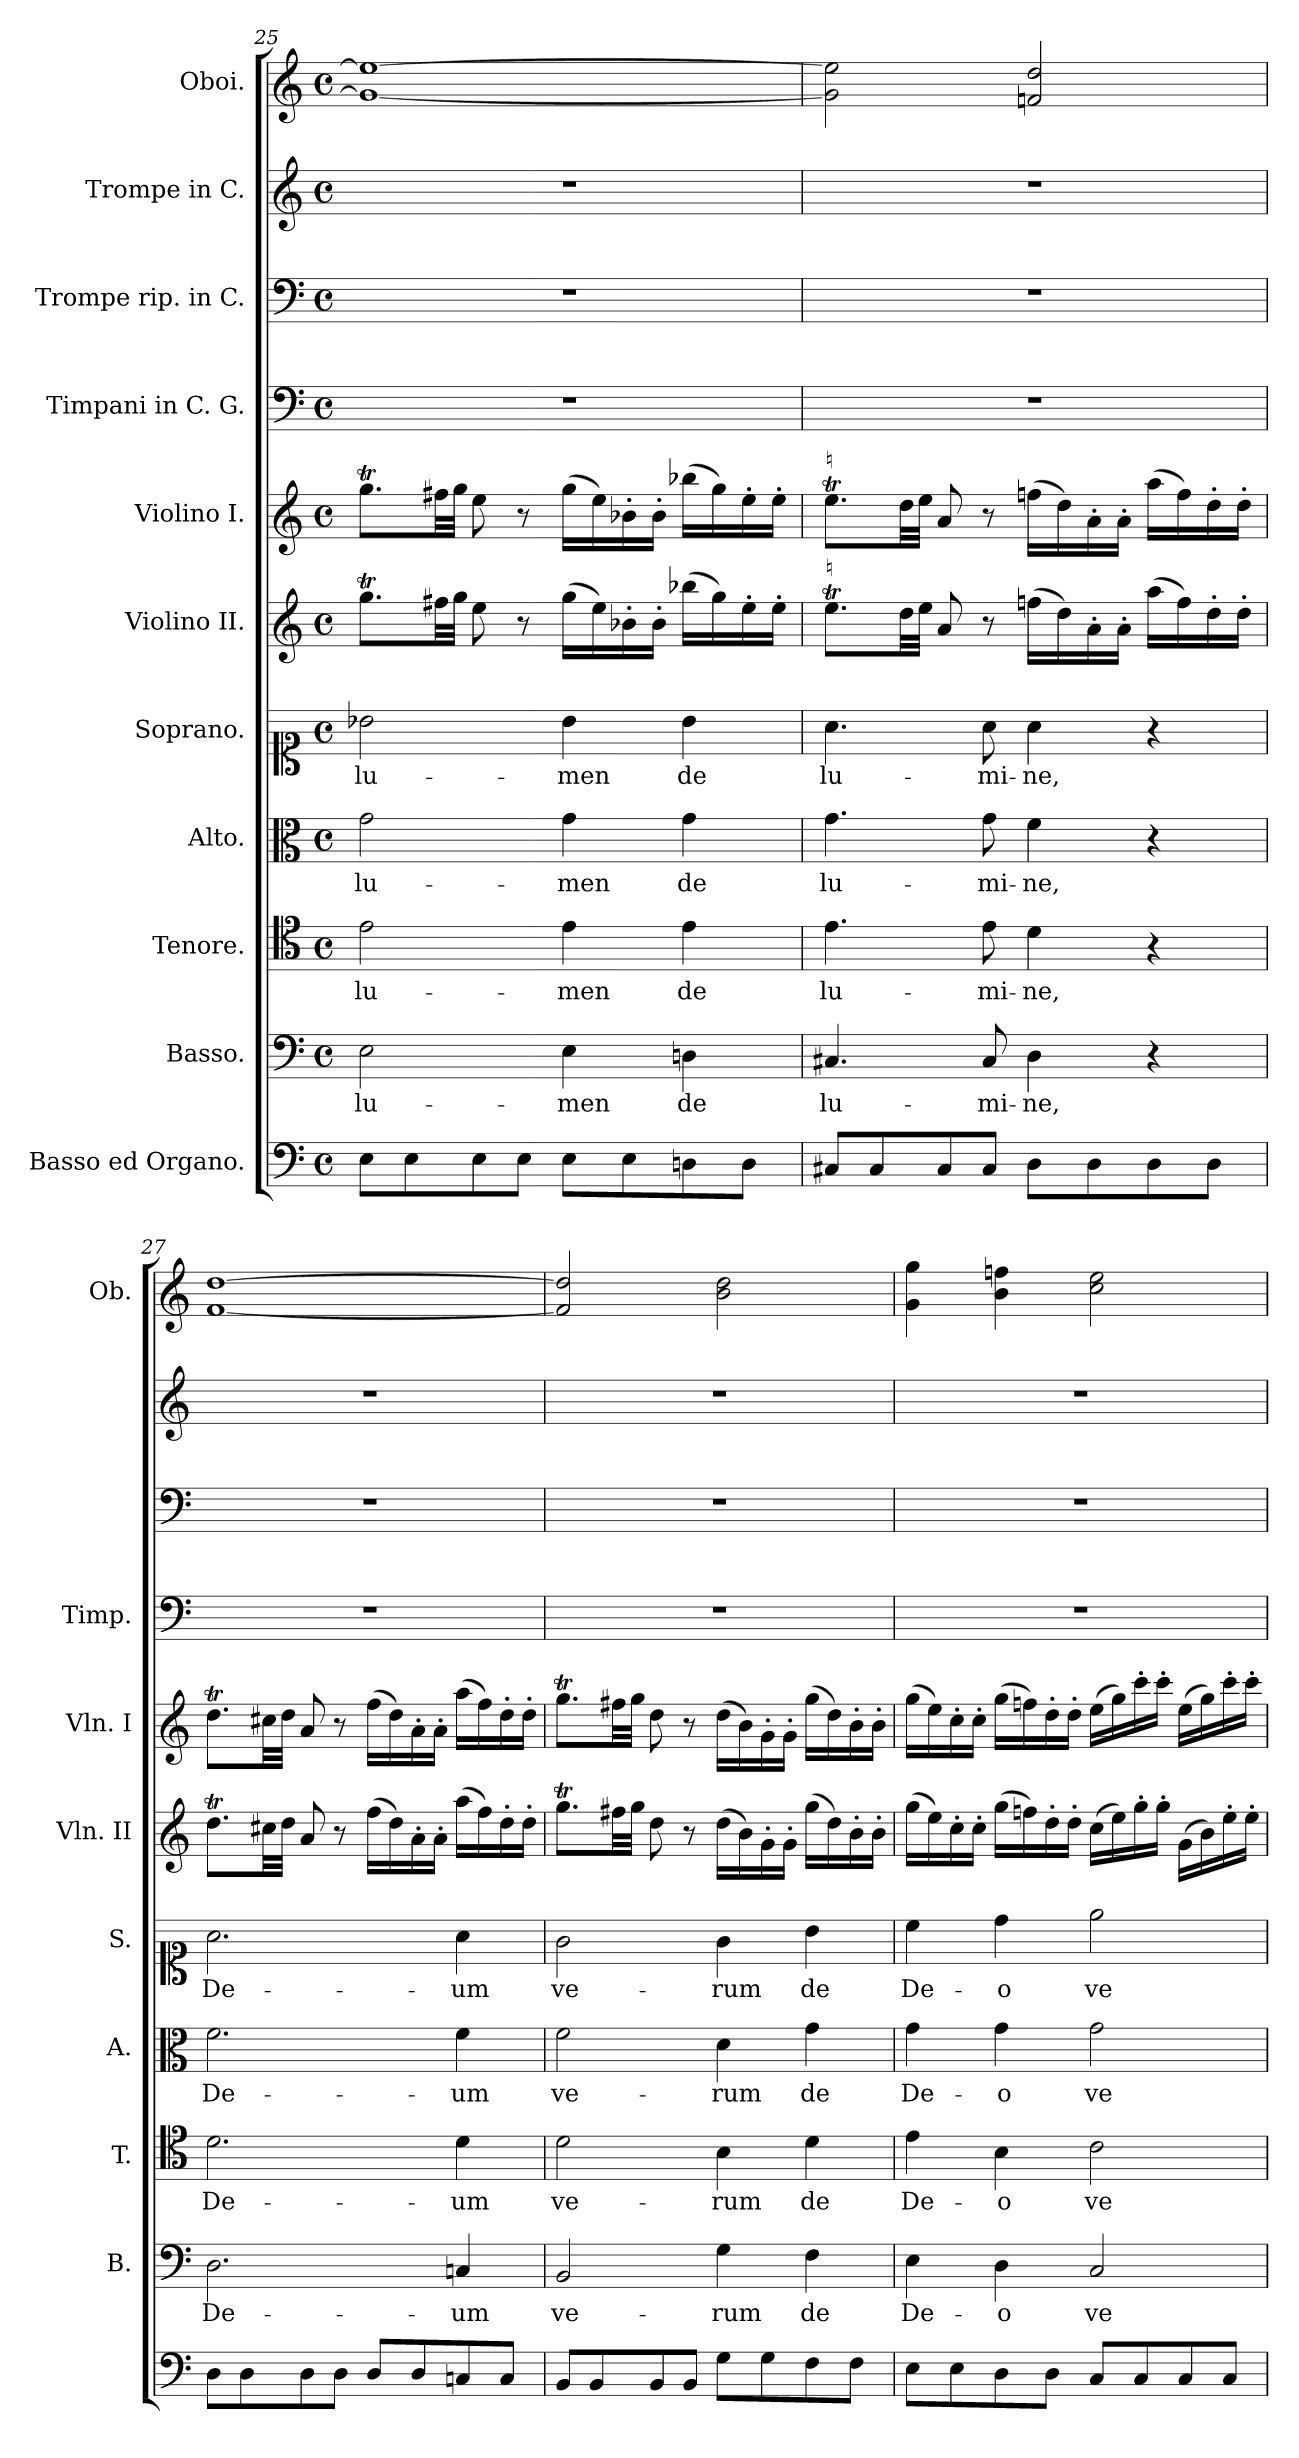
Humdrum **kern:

**kern	**kern	**text	**kern	**text	**kern	**text	**kern	**text	**kern	**kern	**kern	**kern	**kern	**kern
*part11	*part10	*part10	*part9	*part9	*part8	*part8	*part7	*part7	*part6	*part5	*part4	*part3	*part2	*part1
*staff11	*staff10	*staff10	*staff9	*staff9	*staff8	*staff8	*staff7	*staff7	*staff6	*staff5	*staff4	*staff3	*staff2	*staff1
*I"Basso ed  Organo.	*I"Basso.	*	*I"Tenore.	*	*I"Alto.	*	*I"Soprano.	*	*I"Violino II.	*I"Violino I.	*I"Timpani in C. G.	*I"Trompe rip. in C.	*I"Trompe in C.	*I"Oboi.
*	*I'B.	*	*I'T.	*	*I'A.	*	*I'S.	*	*I'Vln. II	*I'Vln. I	*I'Timp.	*	*	*I'Ob.
*clefF4	*clefF4	*	*clefC4	*	*clefC3	*	*clefC1	*	*clefG2	*clefG2	*clefF4	*clefF4	*clefG2	*clefG2
*k[]	*k[]	*	*k[]	*	*k[]	*	*k[]	*	*k[]	*k[]	*k[]	*k[]	*k[]	*k[]
*M4/4	*M4/4	*	*M4/4	*	*M4/4	*	*M4/4	*	*M4/4	*M4/4	*M4/4	*M4/4	*M4/4	*M4/4
*met(c)	*met(c)	*	*met(c)	*	*met(c)	*	*met(c)	*	*met(c)	*met(c)	*met(c)	*met(c)	*met(c)	*met(c)
=25	=25	=25	=25	=25	=25	=25	=25	=25	=25	=25	=25	=25	=25	=25
!	!	!LO:LY:b	!	!LO:LY:b	!	!LO:LY:b	!	!LO:LY:b	!	!	!	!	!	!
8E\L	2E\	lu-	2e\	lu-	2g\	lu-	2b-X\	lu-	8.ggT\L	8.ggT\L	1r	1r	1r	1g_ 1ee_
8E\	.	.	.	.	.	.	.	.	.	.	.	.	.	.
.	.	.	.	.	.	.	.	.	32ff#X\LL	32ff#X\LL	.	.	.	.
.	.	.	.	.	.	.	.	.	32gg\JJJ	32gg\JJJ	.	.	.	.
8E\	.	.	.	.	.	.	.	.	8ee\	8ee\	.	.	.	.
8E\J	.	.	.	.	.	.	.	.	8r	8r	.	.	.	.
!	!	!LO:LY:b	!	!LO:LY:b	!	!LO:LY:b	!	!LO:LY:b	!	!	!	!	!	!
8E\L	4E\	-men	4e\	-men	4g\	-men	4b-\	-men	(>16gg\LL	(>16gg\LL	.	.	.	.
.	.	.	.	.	.	.	.	.	16ee\)	16ee\)	.	.	.	.
8E\	.	.	.	.	.	.	.	.	16b-X'\	16b-X'\	.	.	.	.
.	.	.	.	.	.	.	.	.	16b-'\JJ	16b-'\JJ	.	.	.	.
!	!	!LO:LY:b	!	!LO:LY:b	!	!LO:LY:b	!	!LO:LY:b	!	!	!	!	!	!
8Dn\	4Dn\	de	4e\	de	4g\	de	4b-\	de	(>16bb-X\LL	(>16bb-X\LL	.	.	.	.
.	.	.	.	.	.	.	.	.	16gg\)	16gg\)	.	.	.	.
8D\J	.	.	.	.	.	.	.	.	16ee'\	16ee'\	.	.	.	.
.	.	.	.	.	.	.	.	.	16ee'\JJ	16ee'\JJ	.	.	.	.
=26	=26	=26	=26	=26	=26	=26	=26	=26	=26	=26	=26	=26	=26	=26
!	!	!	!	!	!	!	!	!	!	!LO:TX:a:t=♮	!	!	!	!
!	!	!	!	!	!	!	!	!	!LO:TX:a:t=♮	!	!	!	!	!
!	!	!LO:LY:b	!	!LO:LY:b	!	!LO:LY:b	!	!LO:LY:b	!	!	!	!	!	!
8C#X/L	4.C#X/	lu-	4.e\	lu-	4.g\	lu-	4.a\	lu-	8.eet\L	8.eet\L	1r	1r	1r	2g\] 2ee\]
8C#/	.	.	.	.	.	.	.	.	.	.	.	.	.	.
.	.	.	.	.	.	.	.	.	32dd\LL	32dd\LL	.	.	.	.
.	.	.	.	.	.	.	.	.	32ee\JJJ	32ee\JJJ	.	.	.	.
8C#/	.	.	.	.	.	.	.	.	8a/	8a/	.	.	.	.
!	!	!LO:LY:b	!	!LO:LY:b	!	!LO:LY:b	!	!LO:LY:b	!	!	!	!	!	!
8C#/J	8C#/	-mi-	8e\	-mi-	8g\	-mi-	8a\	-mi-	8r	8r	.	.	.	.
!	!	!LO:LY:b	!	!LO:LY:b	!	!LO:LY:b	!	!LO:LY:b	!	!	!	!	!	!
8D\L	4D\	-ne,	4d\	-ne,	4f\	-ne,	4a\	-ne,	(>16ffn\LL	(>16ffn\LL	.	.	.	2fn/ 2dd/
.	.	.	.	.	.	.	.	.	16dd\)	16dd\)	.	.	.	.
8D\	.	.	.	.	.	.	.	.	16a'\	16a'\	.	.	.	.
.	.	.	.	.	.	.	.	.	16a'\JJ	16a'\JJ	.	.	.	.
8D\	4r	.	4r	.	4r	.	4r	.	(>16aa\LL	(>16aa\LL	.	.	.	.
.	.	.	.	.	.	.	.	.	16ff\)	16ff\)	.	.	.	.
8D\J	.	.	.	.	.	.	.	.	16dd'\	16dd'\	.	.	.	.
.	.	.	.	.	.	.	.	.	16dd'\JJ	16dd'\JJ	.	.	.	.
=27	=27	=27	=27	=27	=27	=27	=27	=27	=27	=27	=27	=27	=27	=27
!	!	!LO:LY:b	!	!LO:LY:b	!	!LO:LY:b	!	!LO:LY:b	!	!	!	!	!	!
8D\L	2.D\	De-	2.d\	De-	2.f\	De-	2.a\	De-	8.ddT\L	8.ddT\L	1r	1r	1r	[1f [1dd
8D\	.	.	.	.	.	.	.	.	.	.	.	.	.	.
.	.	.	.	.	.	.	.	.	32cc#X\LL	32cc#X\LL	.	.	.	.
.	.	.	.	.	.	.	.	.	32dd\JJJ	32dd\JJJ	.	.	.	.
8D\	.	.	.	.	.	.	.	.	8a/	8a/	.	.	.	.
8D\J	.	.	.	.	.	.	.	.	8r	8r	.	.	.	.
8D/L	.	.	.	.	.	.	.	.	(>16ff\LL	(>16ff\LL	.	.	.	.
.	.	.	.	.	.	.	.	.	16dd\)	16dd\)	.	.	.	.
8D/	.	.	.	.	.	.	.	.	16a'\	16a'\	.	.	.	.
.	.	.	.	.	.	.	.	.	16a'\JJ	16a'\JJ	.	.	.	.
!	!	!LO:LY:b	!	!LO:LY:b	!	!LO:LY:b	!	!LO:LY:b	!	!	!	!	!	!
8Cn/	4Cn/	-um	4d\	-um	4f\	-um	4a\	-um	(>16aa\LL	(>16aa\LL	.	.	.	.
.	.	.	.	.	.	.	.	.	16ff\)	16ff\)	.	.	.	.
8C/J	.	.	.	.	.	.	.	.	16dd'\	16dd'\	.	.	.	.
.	.	.	.	.	.	.	.	.	16dd'\JJ	16dd'\JJ	.	.	.	.
!!LO:PB:g=z
=28	=28	=28	=28	=28	=28	=28	=28	=28	=28	=28	=28	=28	=28	=28
!	!	!LO:LY:b	!	!LO:LY:b	!	!LO:LY:b	!	!LO:LY:b	!	!	!	!	!	!
8BB/L	2BB/	ve-	2d\	ve-	2f\	ve-	2g\	ve-	8.ggT\L	8.ggT\L	1r	1r	1r	2f/] 2dd/]
8BB/	.	.	.	.	.	.	.	.	.	.	.	.	.	.
.	.	.	.	.	.	.	.	.	32ff#X\LL	32ff#X\LL	.	.	.	.
.	.	.	.	.	.	.	.	.	32gg\JJJ	32gg\JJJ	.	.	.	.
8BB/	.	.	.	.	.	.	.	.	8dd\	8dd\	.	.	.	.
8BB/J	.	.	.	.	.	.	.	.	8r	8r	.	.	.	.
!	!	!LO:LY:b	!	!LO:LY:b	!	!LO:LY:b	!	!LO:LY:b	!	!	!	!	!	!
8G\L	4G\	-rum	4B\	-rum	4d\	-rum	4g\	-rum	(>16dd\LL	(>16dd\LL	.	.	.	2b\ 2dd\
.	.	.	.	.	.	.	.	.	16b\)	16b\)	.	.	.	.
8G\	.	.	.	.	.	.	.	.	16g'\	16g'\	.	.	.	.
.	.	.	.	.	.	.	.	.	16g'\JJ	16g'\JJ	.	.	.	.
!	!	!LO:LY:b	!	!LO:LY:b	!	!LO:LY:b	!	!LO:LY:b	!	!	!	!	!	!
8F\	4F\	de	4d\	de	4g\	de	4b\	de	(>16gg\LL	(>16gg\LL	.	.	.	.
.	.	.	.	.	.	.	.	.	16dd\)	16dd\)	.	.	.	.
8F\J	.	.	.	.	.	.	.	.	16b'\	16b'\	.	.	.	.
.	.	.	.	.	.	.	.	.	16b'\JJ	16b'\JJ	.	.	.	.
=29	=29	=29	=29	=29	=29	=29	=29	=29	=29	=29	=29	=29	=29	=29
!	!	!LO:LY:b	!	!LO:LY:b	!	!LO:LY:b	!	!LO:LY:b	!	!	!	!	!	!
8E\L	4E\	De-	4e\	De-	4g\	De-	4cc\	De-	(>16gg\LL	(>16gg\LL	1r	1r	1r	4g\ 4gg\
.	.	.	.	.	.	.	.	.	16ee\)	16ee\)	.	.	.	.
8E\	.	.	.	.	.	.	.	.	16cc'\	16cc'\	.	.	.	.
.	.	.	.	.	.	.	.	.	16cc'\JJ	16cc'\JJ	.	.	.	.
!	!	!LO:LY:b	!	!LO:LY:b	!	!LO:LY:b	!	!LO:LY:b	!	!	!	!	!	!
8D\	4D\	-o	4B\	-o	4g\	-o	4dd\	-o	(>16gg\LL	(>16gg\LL	.	.	.	4b\ 4ffn\
.	.	.	.	.	.	.	.	.	16ffn\)	16ffn\)	.	.	.	.
8D\J	.	.	.	.	.	.	.	.	16dd'\	16dd'\	.	.	.	.
.	.	.	.	.	.	.	.	.	16dd'\JJ	16dd'\JJ	.	.	.	.
!	!	!LO:LY:b	!	!LO:LY:b	!	!LO:LY:b	!	!LO:LY:b	!	!	!	!	!	!
8C/L	2C/	ve-	2c\	ve-	2g\	ve-	2ee\	ve-	(>16cc\LL	(>16ee\LL	.	.	.	2cc\ 2ee\
.	.	.	.	.	.	.	.	.	16ee\)	16gg\)	.	.	.	.
8C/	.	.	.	.	.	.	.	.	16gg'\	16ccc'\	.	.	.	.
.	.	.	.	.	.	.	.	.	16gg'\JJ	16ccc'\JJ	.	.	.	.
8C/	.	.	.	.	.	.	.	.	(>16g\LL	(>16ee\LL	.	.	.	.
.	.	.	.	.	.	.	.	.	16b\)	16gg\)	.	.	.	.
8C/J	.	.	.	.	.	.	.	.	16ee'\	16ccc'\	.	.	.	.
.	.	.	.	.	.	.	.	.	16ee'\JJ	16ccc'\JJ	.	.	.	.
=	=	=	=	=	=	=	=	=	=	=	=	=	=	=
*-	*-	*-	*-	*-	*-	*-	*-	*-	*-	*-	*-	*-	*-	*-
